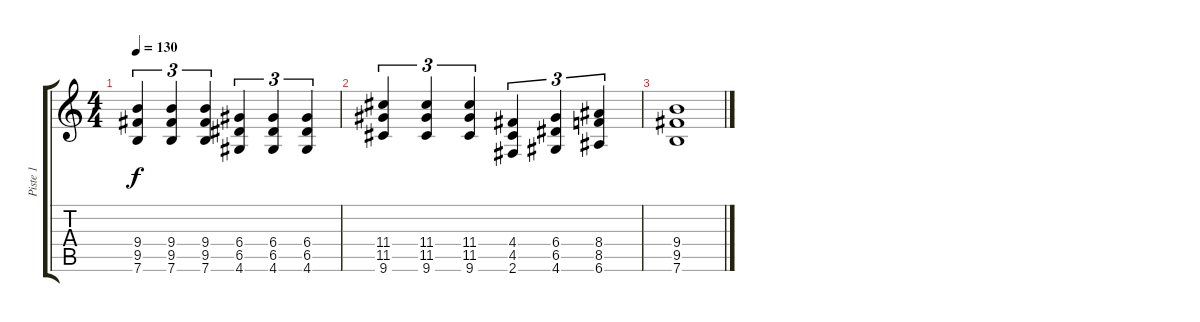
\track ("Piste 1" "Piste 1") {instrument electricguitarjazz}
\staff {score tabs}
\tuning (E4 B3 G3 D3 A2 E2) {hide}
\ts (4 4)
\tempo 130
\clef g2
\ks c
(9.4 9.5 7.6).4{tu (3 2) dy f} (9.4 9.5 7.6).4{tu (3 2)} (9.4 9.5 7.6).4{tu (3 2)} (6.4 6.5 4.6).4{tu (3 2)} (6.4 6.5 4.6).4{tu (3 2)} (6.4 6.5 4.6).4{tu (3 2)} |
(11.4 11.5 9.6).4{tu (3 2)} (11.4 11.5 9.6).4{tu (3 2)} (11.4 11.5 9.6).4{tu (3 2)} (4.4 4.5 2.6).4{tu (3 2)} (6.4 6.5 4.6).4{tu (3 2)} (8.4 8.5 6.6).4{tu (3 2)} |
(9.4 9.5 7.6).1
